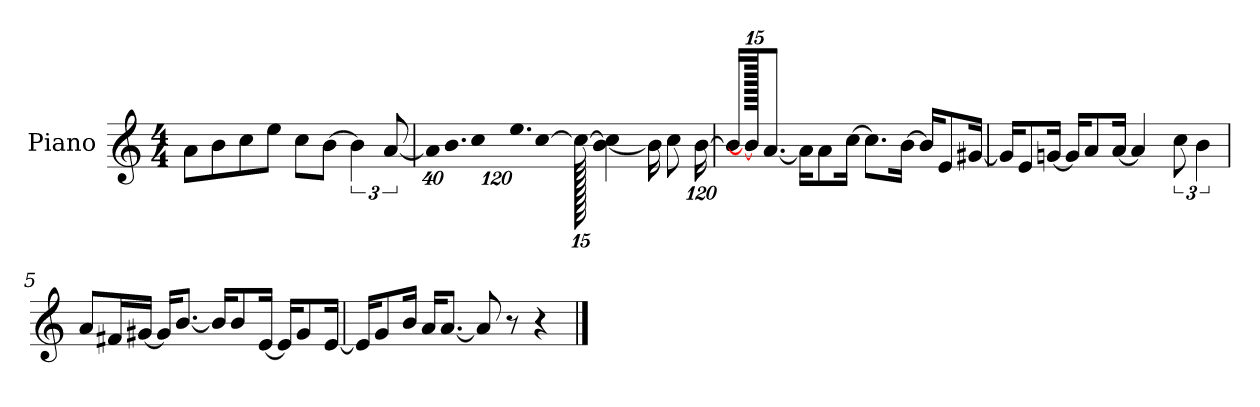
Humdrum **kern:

**kern
*part1
*staff1
*I"Piano
*I'P-no
*clefG2
*k[]
*M4/4
*MM90
=1
8a\L
8b\
8cc\
8ee\J
8cc\L
[8b\J
6b\]
[12a/
=2
*Xbrackettup
!LO:N:vis=32
640%23a\KLL]
!LO:N:vis=16.
960%103b\J
!LO:N:vis=8
960%137cc\
!LO:N:vis=16.
960%103ee\L
[384%41cc\J
1920cc\_
[4b\ 4cc\]
16b\KL]
8cc\
[1920%119b\Jk
=3
16b/KL]
1920b\_
[8.a/J
16a\KL]
8a\
[16cc\Jk
8.cc\L]
[16b\Jk
16b/KL]
8e/
[16g#X/Jk
!!LO:LB:g=z
=4
16g#/KL]
8e/
[16gn/Jk
16g/KL]
8a/
[16a/Jk
4a/]
*brackettup
12cc\
6b\
=5
8a/L
16f#X/L
[16g#X/JJ
16g#/KL]
[8.b/J
16b/KL]
8b/
[16e/Jk
16e/KL]
8g#/
[16e/Jk
=6
16e/KL]
8g/
16b/Jk
16a/KL
[8.a/J
8a/]
8r
4r
==
*-
